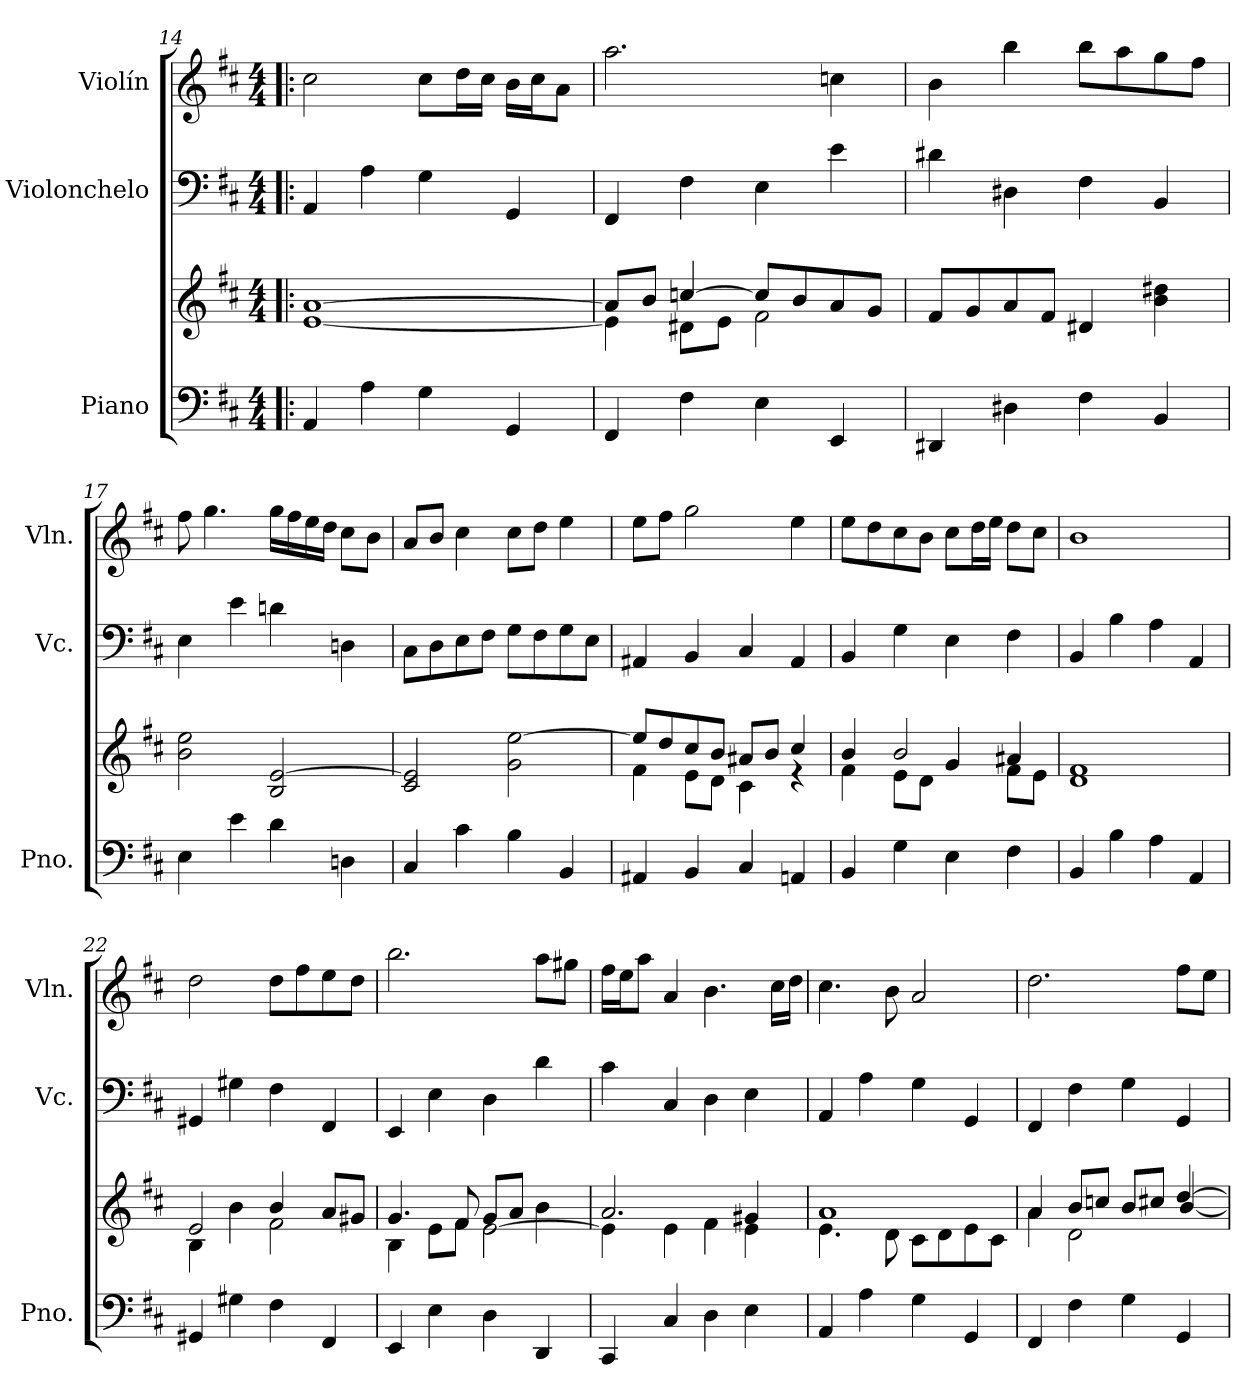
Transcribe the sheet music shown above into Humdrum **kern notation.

**kern	**kern	**kern	**kern
*part3	*part3	*part2	*part1
*staff4	*staff3	*staff2	*staff1
*I"Piano	*	*I"Violonchelo	*I"Violín
*I'Pno.	*	*I'Vc.	*I'Vln.
!!LO:LB:g=z
*clefF4	*clefG2	*clefF4	*clefG2
*k[f#c#]	*k[f#c#]	*k[f#c#]	*k[f#c#]
*M4/4	*M4/4	*M4/4	*M4/4
=14!|:	=14!|:	=14!|:	=14!|:
4AA/	[1e [1a	4AA/	2cc#\
4A\	.	4A\	.
4G\	.	4G\	8cc#\L
.	.	.	16dd\L
.	.	.	16cc#\JJ
4GG/	.	4GG/	16b\LL
.	.	.	16cc#\J
.	.	.	8a\J
=15	=15	=15	=15
*	*^	*	*
4FF#/	8a/L]	4e\]	4FF#/	2.aa\
.	8b/J	.	.	.
4F#\	[4ccn/	8d#X\L	4F#\	.
.	.	8e\J	.	.
4E\	8cc/L]	2f#\	4E\	.
.	8b/	.	.	.
4EE/	8a/	.	4e\	4ccn\
.	8g/J	.	.	.
*	*v	*v	*	*
=16	=16	=16	=16
4DD#X/	8f#/L	4d#X\	4b\
.	8g/	.	.
4D#X\	8a/	4D#X\	4bb\
.	8f#/J	.	.
4F#\	4d#X/	4F#\	8bb\L
.	.	.	8aa\
4BB/	4b\ 4dd#X\	4BB/	8gg\
.	.	.	8ff#\J
=17	=17	=17	=17
4E\	2b\ 2ee\	4E\	8ff#\
.	.	.	4.gg\
4e\	.	4e\	.
4d\	2B/ [2e/	4dn\	16gg\LL
.	.	.	16ff#\
.	.	.	16ee\
.	.	.	16dd\JJ
4Dn\	.	4Dn\	8cc#\L
.	.	.	8b\J
=18	=18	=18	=18
4C#/	2c#/ 2e/]	8C#\L	8a/L
.	.	8D\	8b/J
4c#\	.	8E\	4cc#\
.	.	8F#\J	.
4B\	2g\ [2ee\	8G\L	8cc#\L
.	.	8F#\	8dd\J
4BB/	.	8G\	4ee\
.	.	8E\J	.
=19	=19	=19	=19
*	*^	*	*
4AA#X/	8ee/L]	4f#\	4AA#X/	8ee\L
.	8dd/	.	.	8ff#\J
4BB/	8cc#/	8e\L	4BB/	2gg\
.	8b/J	8d\J	.	.
4C#/	8a#X/L	4c#\	4C#/	.
.	8b/J	.	.	.
4AAn/	4cc#/	4r	4AA#/	4ee\
=20	=20	=20	=20	=20
4BB/	4f#\	4b/	4BB/	8ee\L
.	.	.	.	8dd\
4G\	8e\L	2b/	4G\	8cc#\
.	8d\J	.	.	8b\J
4E\	4g/	.	4E\	8cc#\L
.	.	.	.	16dd\L
.	.	.	.	16ee\JJ
4F#\	4a#X/	8f#\L	4F#\	8dd\L
.	.	8e\J	.	8cc#\J
*	*v	*v	*	*
=21	=21	=21	=21
4BB/	1d 1f#	4BB/	1b
4B\	.	4B\	.
4A\	.	4A\	.
4AA/	.	4AA/	.
=22	=22	=22	=22
*	*^	*	*
4GG#X/	2e/	4B\	4GG#X/	2dd\
4G#X\	.	4b\	4G#X\	.
4F#\	4b/	2f#\	4F#\	8dd\L
.	.	.	.	8ff#\
4FF#/	8a/L	.	4FF#/	8ee\
.	8g#X/J	.	.	8dd\J
=23	=23	=23	=23	=23
4EE/	4B\	4.g/	4EE/	2.bb\
4E\	8e\L	.	4E\	.
.	8f#\J	8f#/	.	.
4D\	[2e\	8g/L	4D\	.
.	.	8a/J	.	.
4DD/	.	4b\	4d\	8aa\L
.	.	.	.	8gg#X\J
=24	=24	=24	=24	=24
4CC#/	2.a/	4e\]	4c#\	16ff#\LL
.	.	.	.	16ee\J
.	.	.	.	8aa\J
4C#/	.	4e\	4C#/	4a/
4D\	.	4f#\	4D\	4.b\
4E\	4g#X/	4e\	4E\	.
.	.	.	.	16cc#\LL
.	.	.	.	16dd\JJ
=25	=25	=25	=25	=25
4AA/	1a	4.e\	4AA/	4.cc#\
4A\	.	.	4A\	.
.	.	8d\	.	8b\
4G\	.	8c#\L	4G\	2a/
.	.	8d\	.	.
4GG/	.	8e\	4GG/	.
.	.	8c#\J	.	.
!!LO:LB:g=z
=26	=26	=26	=26	=26
4FF#/	4a/	4a\	4FF#/	2.dd\
4F#\	8b/L	2d\	4F#\	.
.	8ccn/J	.	.	.
4G\	8b/L	.	4G\	.
.	8cc#X/J	.	.	.
4GG/	[4dd/	[4b/	4GG/	8ff#\L
.	.	.	.	8ee\J
*	*v	*v	*	*
=	=	=	=
*-	*-	*-	*-
